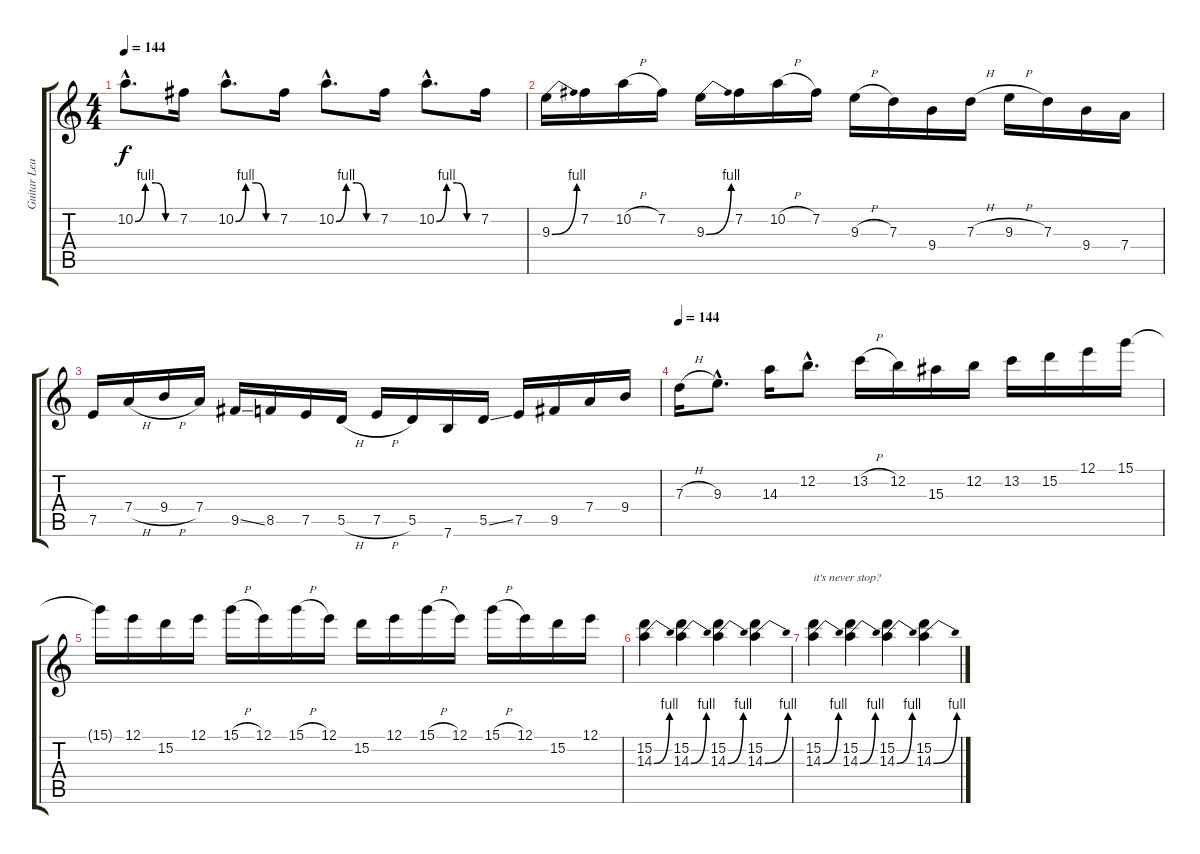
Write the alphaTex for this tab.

\track ("Guitar Lead (Solo)" "Guitar Lea") {instrument distortionguitar}
\staff {score tabs}
\tuning (E4 B3 G3 D3 A2 E2) {hide}
\ts (4 4)
\tempo 144
\clef g2
\ks c
10.2{be (custom 0 0 15 4 30 4 45 0 60 0) hac}.8{d dy f volume 12} 7.2.16 10.2{be (custom 0 0 15 4 30 4 45 0 60 0) hac}.8{d} 7.2.16 10.2{be (custom 0 0 15 4 30 4 45 0 60 0) hac}.8{d} 7.2.16 10.2{be (custom 0 0 15 4 30 4 45 0 60 0) hac}.8{d} 7.2.16 |
9.3{be (bend 0 0 60 4)}.16{volume 11} 7.2.16 10.2{h}.16 7.2.16 9.3{be (bend 0 0 60 4)}.16 7.2.16 10.2{h}.16 7.2.16 9.3{h}.16 7.3.16 9.4.16 7.3{h}.16 9.3{h}.16 7.3.16 9.4.16 7.4.16 |
7.5.16{volume 10} 7.4{h}.16 9.4{h}.16 7.4.16 9.5{ss}.16 8.5.16 7.5.16 5.5{h}.16 7.5{h}.16 5.5.16 7.6.16 5.5{ss}.16 7.5.16 9.5.16 7.4.16 9.4.16 |
\tempo 144
7.3{h}.16{volume 9} 9.3{hac}.8{d} 14.3.16 12.2{hac}.8{d} 13.2{h}.16 12.2.16 15.3.16 12.2.16 13.2.16 15.2.16 12.1.16 15.1.16 |
15.1{t}.16{volume 8} 12.1.16 15.2.16 12.1.16 15.1{h}.16 12.1.16 15.1{h}.16 12.1.16 15.2.16 12.1.16 15.1{h}.16 12.1.16 15.1{h}.16 12.1.16 15.2.16 12.1.16 |
(15.2 14.3{be (bend 0 0 60 4)}).4{volume 4} (15.2 14.3{be (bend 0 0 60 4)}).4 (15.2 14.3{be (bend 0 0 60 4)}).4 (15.2 14.3{be (bend 0 0 60 4)}).4 |
(15.2 14.3{be (bend 0 0 60 4)}).4{txt "it's never stop?" volume 2} (15.2 14.3{be (bend 0 0 60 4)}).4 (15.2 14.3{be (bend 0 0 60 4)}).4 (15.2 14.3{be (bend 0 0 60 4)}).4
